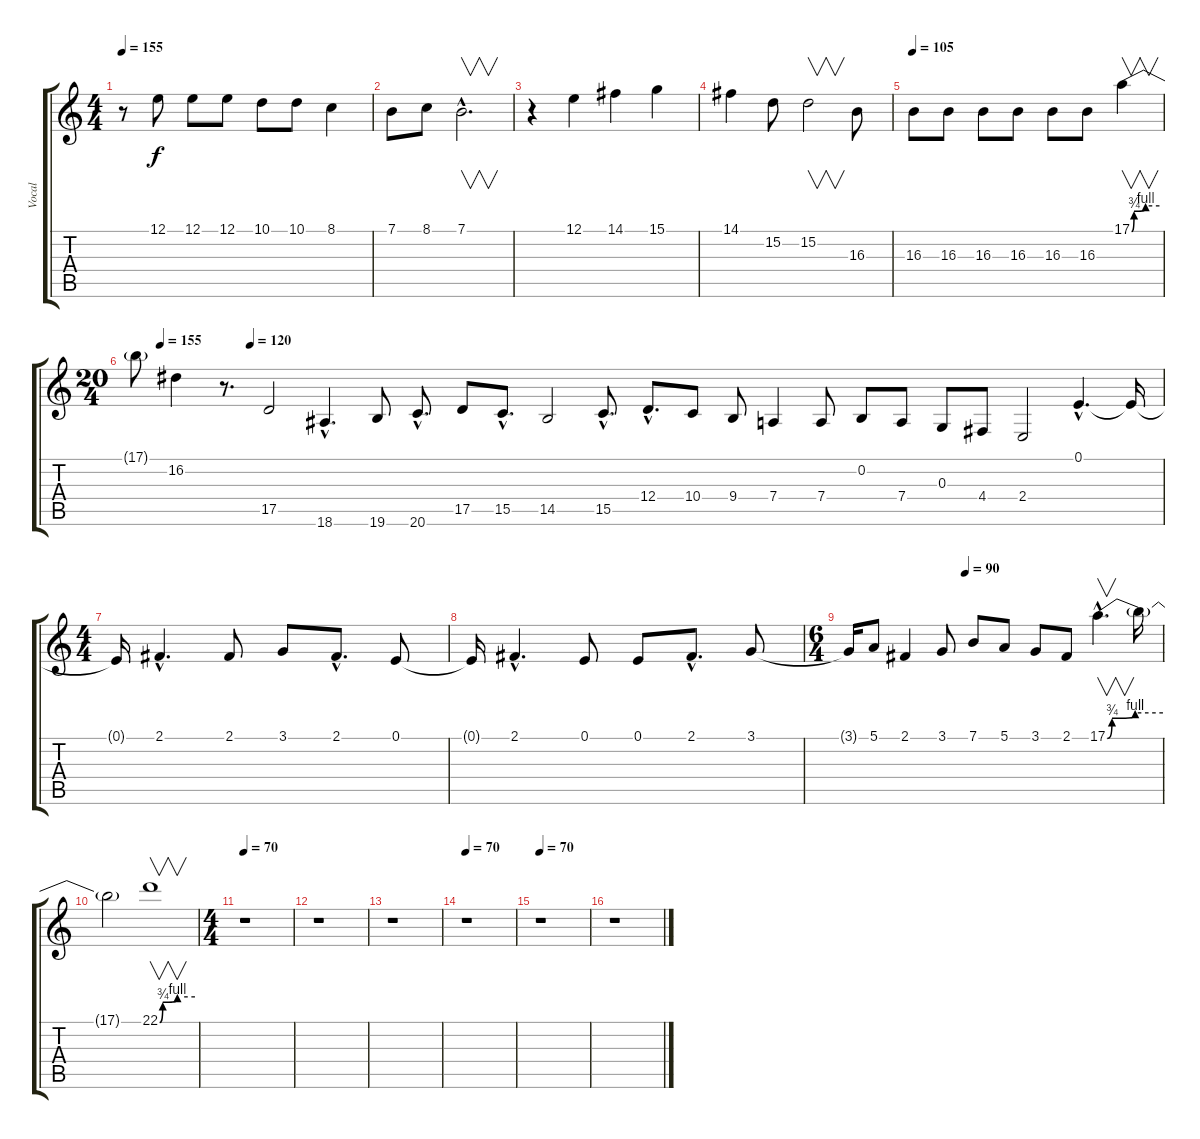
\track ("Vocal" "Vocal") {instrument lead5charang}
\staff {score tabs}
\tuning (E4 B3 G3 D3 A2 E2) {hide}
\ts (4 4)
\tempo 155
\clef g2
\ks c
r.8{dy f} 12.1.8 12.1.8 12.1.8 10.1.8 10.1.8 8.1.4 |
7.1.8 8.1.8 7.1{hac}.2{v d} |
r.4 12.1.4 14.1.4 15.1.4 |
14.1.4 15.2.8 15.2.2{v} 16.3.8 |
\tempo 105
16.3.8 16.3.8 16.3.8 16.3.8 16.3.8 16.3.8 17.1{be (custom 0 0 5 3 30 4 60 4)}.4{v} |
\ts (20 4)
\tempo (155 0.025)
\tempo (120 0.1125)
17.1{t}.8 16.2.4 r.8{d} 17.5.2 18.6{hac}.4{d} 19.6.8 20.6{hac}.8{d} 17.5.8 15.5{hac}.8{d} 14.5.2 15.5{hac}.8{d} 12.4{hac}.8{d} 10.4.8 9.4.8 7.4.4 7.4.8 0.2.8 7.4.8 0.3.8 4.4.8 2.4.2 0.1{hac}.4{d} 0.1{t}.16 |
\ts (4 4)
0.1{t}.16 2.1{hac}.4{d} 2.1.8 3.1.8 2.1{hac}.8{d} 0.1.8 |
0.1{t}.16 2.1{hac}.4{d} 0.1.8 0.1.8 2.1{hac}.8{d} 3.1.8 |
\ts (6 4)
\tempo (90 0.375)
3.1{t}.16 5.1.8 2.1.4 3.1.8 7.1.8 5.1.8 3.1.8 2.1.8 17.1{be (custom 0 0 5 3 30 4 60 4) hac}.4{v d} 17.1{t}.16 |
17.1{t}.2 22.1{be (custom 0 0 5 3 30 4 60 4)}.1{v} |
\ts (4 4)
\tempo 70
r.1 |
r.1 |
r.1 |
\tempo 70
r.1 |
\tempo 70
r.1 |
r.1
